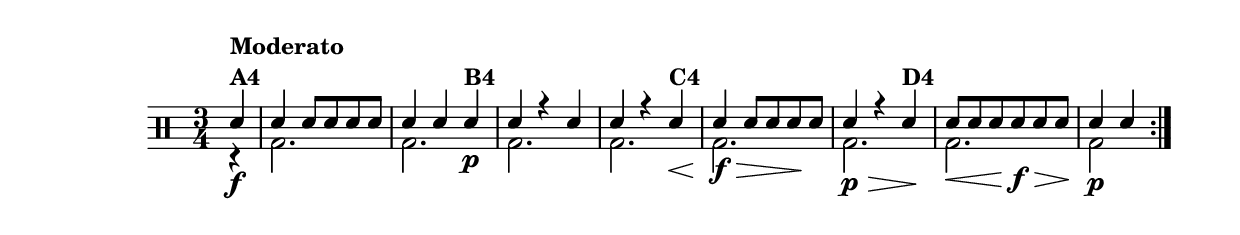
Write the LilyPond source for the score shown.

%-*- coding: utf-8 -*-

\version "2.16.0"

%\header {title = "variacoes sobre terezinha - variacao 4"}

\drums {

\override Score.BarNumber #'transparent = ##t
\override Staff.TimeSignature #'style = #'()
\time 3/4 
\partial 4*1

\context DrumVoice = "1" { }
\context DrumVoice = "2" {  }

<<
{
\repeat volta 2 {
sn4^\markup {\column {\bold  {Moderato A4}}} 
sn4 sn8 sn sn sn
sn4 sn4 sn4^\markup{\bold {B4}} 
sn4 r4 sn4
sn4 r4 sn^\markup{\bold {C4}} 
sn4 sn8 sn sn sn
sn4 r4 sn4^\markup{\bold {D4}} 
sn8 sn sn sn sn sn
sn4 sn4 
}
}

\\
{
r4\f
bd2.
<< bd2. {s4 s4 s4\p} >>
bd2.
<< bd2. {s4 s4 s4\<} >>
<< bd2. {s4\f\> s4 s4\!} >>
<< bd2. {s4\p\> s4 s4\!} >>
<< bd2. {s8\< s8 s8  s8\!\f\> s8 s8\!} >>
bd2\p
}
>>
}

